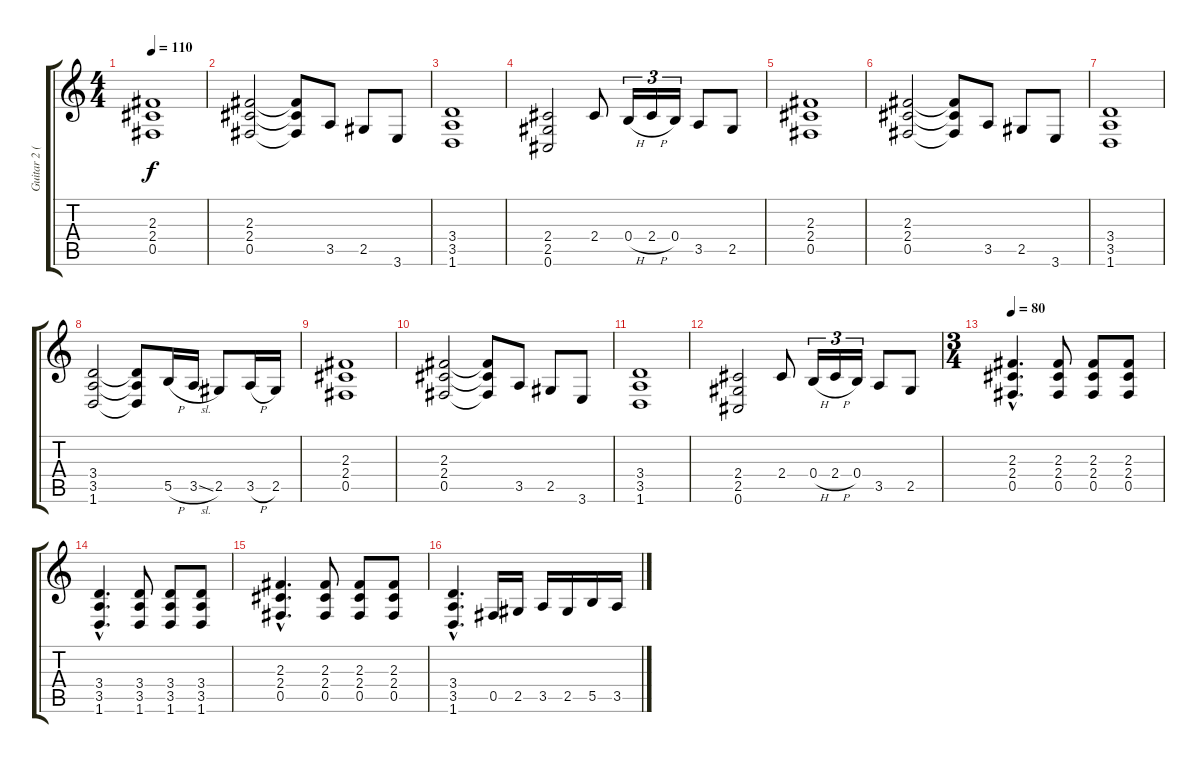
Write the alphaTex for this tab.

\track ("Guitar 2 (Distortion)" "Guitar 2 (") {instrument distortionguitar}
\staff {score tabs}
\tuning (Db4 Ab3 E3 B2 Gb2 Db2) {hide}
\ts (4 4)
\tempo 110
\clef g2
\ks c
(2.3 2.4 0.5).1{dy f} |
(2.3 2.4 0.5).2 (2.3{t} 2.4{t} 0.5{t}).8 3.5.8 2.5.8 3.6.8 |
(3.4 3.5 1.6).1 |
(2.4 2.5 0.6).2 2.4.8 0.4{h}.16{tu (3 2)} 2.4{h}.16{tu (3 2)} 0.4.16{tu (3 2)} 3.5.8 2.5.8 |
(2.3 2.4 0.5).1 |
(2.3 2.4 0.5).2 (2.3{t} 2.4{t} 0.5{t}).8 3.5.8 2.5.8 3.6.8 |
(3.4 3.5 1.6).1 |
(3.4 3.5 1.6).2 (3.4{t} 3.5{t} 1.6{t}).8 5.5{h}.16 3.5{sl}.16 2.5.8 3.5{h}.16 2.5.16 |
(2.3 2.4 0.5).1 |
(2.3 2.4 0.5).2 (2.3{t} 2.4{t} 0.5{t}).8 3.5.8 2.5.8 3.6.8 |
(3.4 3.5 1.6).1 |
(2.4 2.5 0.6).2 2.4.8 0.4{h}.16{tu (3 2)} 2.4{h}.16{tu (3 2)} 0.4.16{tu (3 2)} 3.5.8 2.5.8 |
\ts (3 4)
\tempo 80
(2.3{hac} 2.4{hac} 0.5{hac}).4{d} (2.3 2.4 0.5).8 (2.3 2.4 0.5).8 (2.3 2.4 0.5).8 |
(3.4{hac} 3.5{hac} 1.6{hac}).4{d} (3.4 3.5 1.6).8 (3.4 3.5 1.6).8 (3.4 3.5 1.6).8 |
(2.3{hac} 2.4{hac} 0.5{hac}).4{d} (2.3 2.4 0.5).8 (2.3 2.4 0.5).8 (2.3 2.4 0.5).8 |
(3.4{hac} 3.5{hac} 1.6{hac}).4{d} 0.5.16 2.5.16 3.5.16 2.5.16 5.5.16 3.5.16
